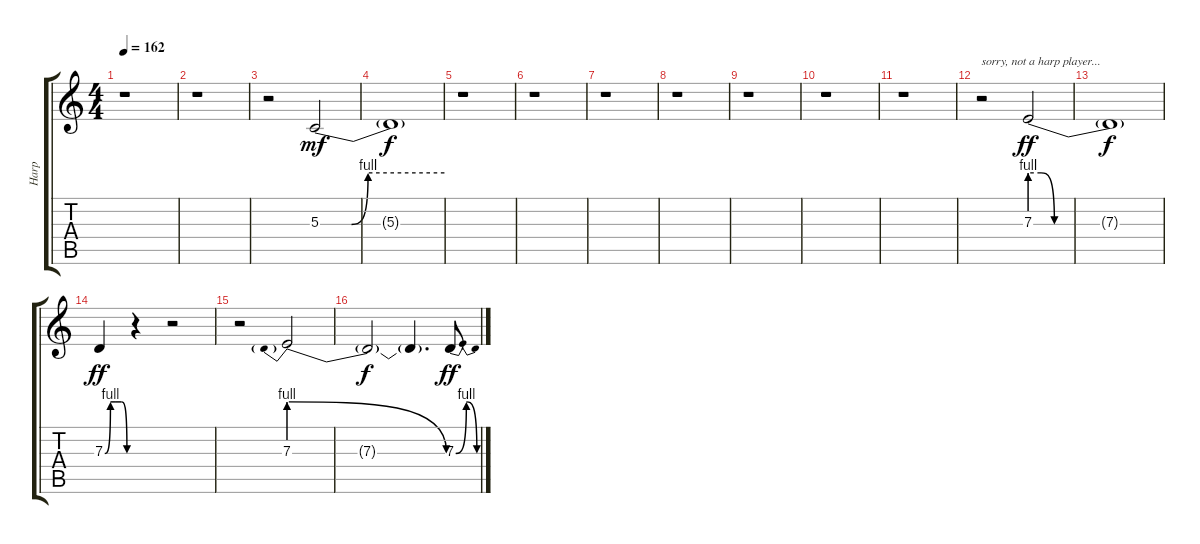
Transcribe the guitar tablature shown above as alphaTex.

\track ("Harp" "Harp") {instrument harmonica}
\staff {score tabs}
\tuning (E4 B3 G3 D3 A2 E2) {hide}
\ts (4 4)
\tempo 162
\clef g2
\ks c
r.1{dy f volume 16} |
r.1 |
r.2 5.3{be (custom 0 0 15 0 23 4 60 4)}.2{dy mf} |
5.3{t}.1{dy f volume 8} |
r.1{volume 16} |
r.1 |
r.1 |
r.1 |
r.1 |
r.1 |
r.1 |
r.2{txt "sorry, not a harp player..."} 7.3{be (custom 0 4 5 4 11 0 29 0 60 0)}.2{dy ff} |
7.3{t}.1{dy f} |
7.3{be (custom 0 0 15 4 30 4 45 4 60 0)}.4{dy ff} r.4 r.2 |
r.2 7.3{be (prebendrelease 0 4 60 0)}.2 |
7.3{t}.2{dy f} 7.3{t}.4{d} 7.3{be (bendrelease 0 0 15 4 35 4 60 0)}.8{dy ff}
